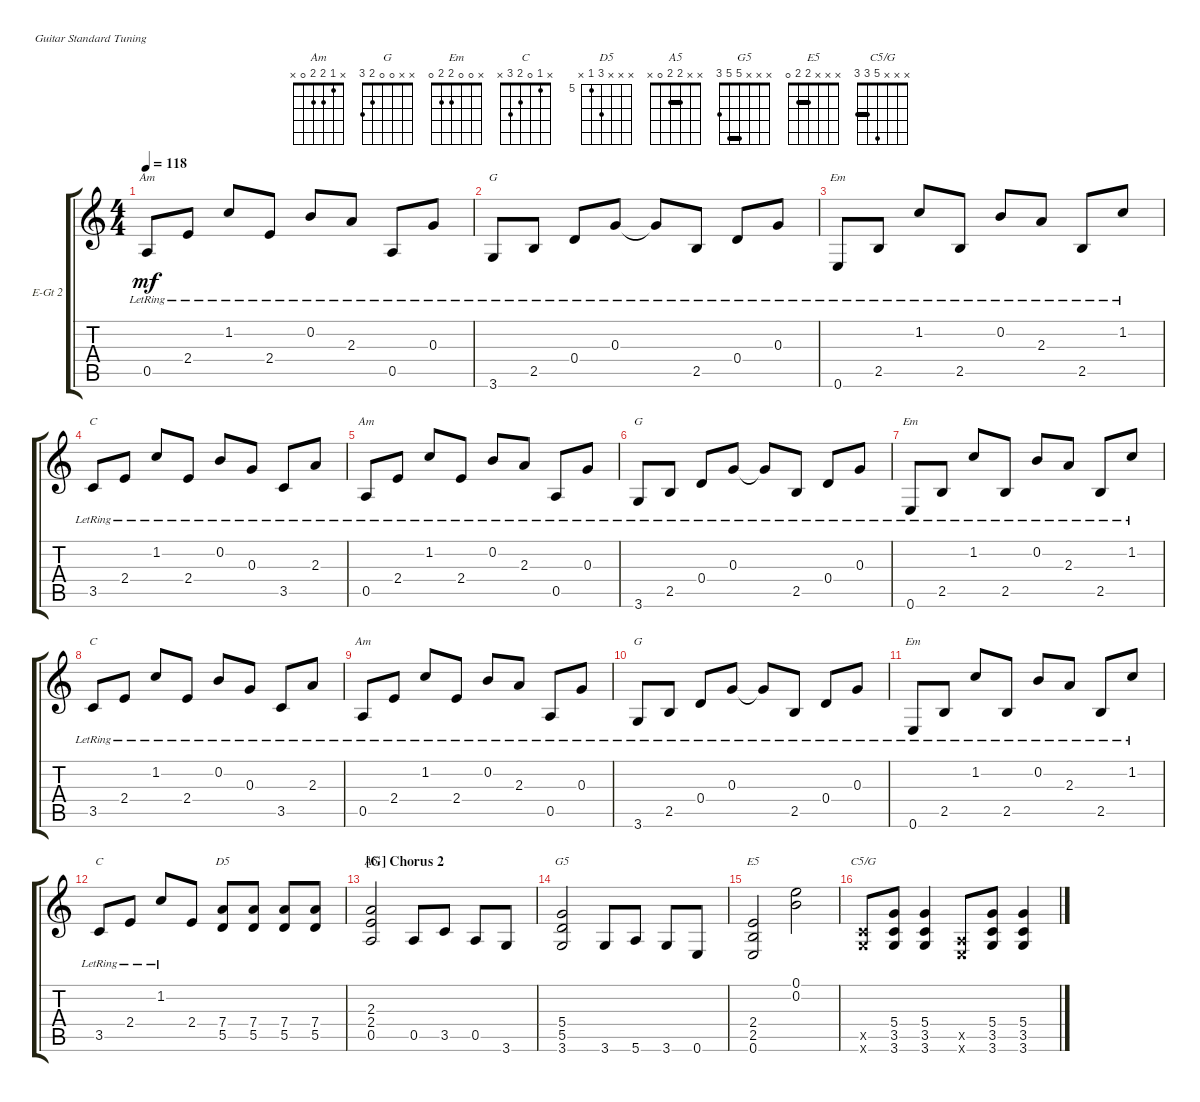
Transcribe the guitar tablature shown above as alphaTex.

\bracketExtendMode groupsimilarinstruments
\firstSystemTrackNameOrientation horizontal
\otherSystemsTrackNameOrientation horizontal
\track ("Guitar 2 (Kirk Hammett)" "E-Gt 2") {instrument distortionguitar}
\staff {score tabs}
\tuning (E4 B3 G3 D3 A2 E2)
\chord ("Am" x 1 2 2 0 x)
\chord ("G" x x 0 0 2 3)
\chord ("Em" x 0 0 2 2 0)
\chord ("C" x 1 0 2 3 x)
\chord ("D5" x x x 7 5 x) {firstfret 5}
\chord ("A5" x x 2 2 0 x) {barre 2}
\chord ("G5" x x x 5 5 3) {barre 5}
\chord ("E5" x x x 2 2 0) {barre 2}
\chord ("C5/G" x x x 5 3 3) {barre 3}
\ts (4 4)
\tempo 118
\clef g2
\ks c
0.5{lr}.8{ch "Am" dy mf} 2.4{lr}.8 1.2{lr}.8 2.4{lr}.8 0.2{lr}.8 2.3{lr}.8 0.5{lr}.8 0.3{lr}.8 |
3.6{lr}.8{ch "G"} 2.5{lr}.8 0.4{lr}.8 0.3{lr}.8 0.3{lr t}.8 2.5{lr}.8 0.4{lr}.8 0.3{lr}.8 |
0.6{lr}.8{ch "Em"} 2.5{lr}.8 1.2{lr}.8 2.5{lr}.8 0.2{lr}.8 2.3{lr}.8 2.5{lr}.8 1.2{lr}.8 |
3.5{lr}.8{ch "C"} 2.4{lr}.8 1.2{lr}.8 2.4{lr}.8 0.2{lr}.8 0.3{lr}.8 3.5{lr}.8 2.3{lr}.8 |
0.5{lr}.8{ch "Am"} 2.4{lr}.8 1.2{lr}.8 2.4{lr}.8 0.2{lr}.8 2.3{lr}.8 0.5{lr}.8 0.3{lr}.8 |
3.6{lr}.8{ch "G"} 2.5{lr}.8 0.4{lr}.8 0.3{lr}.8 0.3{lr t}.8 2.5{lr}.8 0.4{lr}.8 0.3{lr}.8 |
0.6{lr}.8{ch "Em"} 2.5{lr}.8 1.2{lr}.8 2.5{lr}.8 0.2{lr}.8 2.3{lr}.8 2.5{lr}.8 1.2{lr}.8 |
3.5{lr}.8{ch "C"} 2.4{lr}.8 1.2{lr}.8 2.4{lr}.8 0.2{lr}.8 0.3{lr}.8 3.5{lr}.8 2.3{lr}.8 |
0.5{lr}.8{ch "Am"} 2.4{lr}.8 1.2{lr}.8 2.4{lr}.8 0.2{lr}.8 2.3{lr}.8 0.5{lr}.8 0.3{lr}.8 |
3.6{lr}.8{ch "G"} 2.5{lr}.8 0.4{lr}.8 0.3{lr}.8 0.3{lr t}.8 2.5{lr}.8 0.4{lr}.8 0.3{lr}.8 |
0.6{lr}.8{ch "Em"} 2.5{lr}.8 1.2{lr}.8 2.5{lr}.8 0.2{lr}.8 2.3{lr}.8 2.5{lr}.8 1.2{lr}.8 |
3.5{lr}.8{ch "C"} 2.4{lr}.8 1.2{lr}.8 2.4.8 (5.5 7.4).8{ch "D5"} (5.5 7.4).8 (5.5 7.4).8 (5.5 7.4).8 |
\section ("G" "Chorus 2")
(0.5 2.4 2.3).2{ch "A5"} 0.5.8 3.5.8 0.5.8 3.6.8 |
(5.5 3.6 5.4).2{ch "G5"} 3.6.8 5.6.8 3.6.8 0.6.8 |
(0.6 2.5 2.4).2{ch "E5"} (0.1 0.2).2 |
(3.6{x} 3.5{x}).8{ch "C5/G"} (3.6 3.5 5.4).8 (5.4 3.5 3.6).4 (0.6{x} 0.5{x}).8 (3.5 3.6 5.4).8 (3.5 3.6 5.4).4
